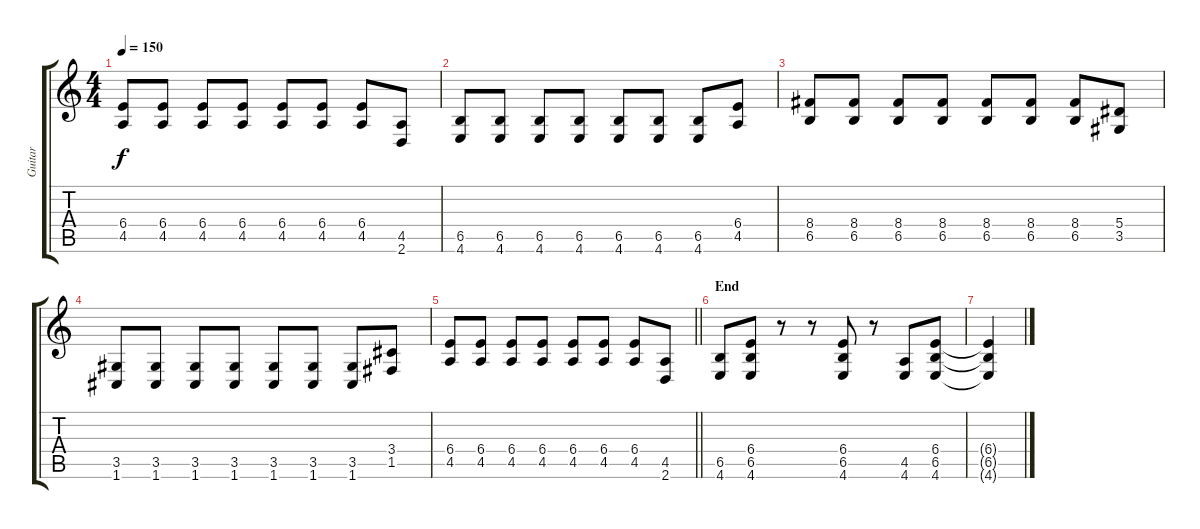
\track ("Guitar" "Guitar") {instrument distortionguitar}
\staff {score tabs}
\tuning (C4 G3 Eb3 Bb2 F2 C2) {hide}
\ts (4 4)
\tempo 150
\clef g2
\ks c
(6.4 4.5).8{dy f} (6.4 4.5).8 (6.4 4.5).8 (6.4 4.5).8 (6.4 4.5).8 (6.4 4.5).8 (6.4 4.5).8 (4.5 2.6).8 |
(6.5 4.6).8 (6.5 4.6).8 (6.5 4.6).8 (6.5 4.6).8 (6.5 4.6).8 (6.5 4.6).8 (6.5 4.6).8 (6.4 4.5).8 |
(8.4 6.5).8 (8.4 6.5).8 (8.4 6.5).8 (8.4 6.5).8 (8.4 6.5).8 (8.4 6.5).8 (8.4 6.5).8 (5.4 3.5).8 |
(3.5 1.6).8 (3.5 1.6).8 (3.5 1.6).8 (3.5 1.6).8 (3.5 1.6).8 (3.5 1.6).8 (3.5 1.6).8 (3.4 1.5).8 |
\barLineRight lightlight
(6.4 4.5).8 (6.4 4.5).8 (6.4 4.5).8 (6.4 4.5).8 (6.4 4.5).8 (6.4 4.5).8 (6.4 4.5).8 (4.5 2.6).8 |
\section ("" "End")
(6.5 4.6).8 (6.4 6.5 4.6).8 r.8 r.8 (6.4 6.5 4.6).8 r.8 (4.5 4.6).8 (6.4 6.5 4.6).8 |
(6.4{t} 6.5{t} 4.6{t}).4
